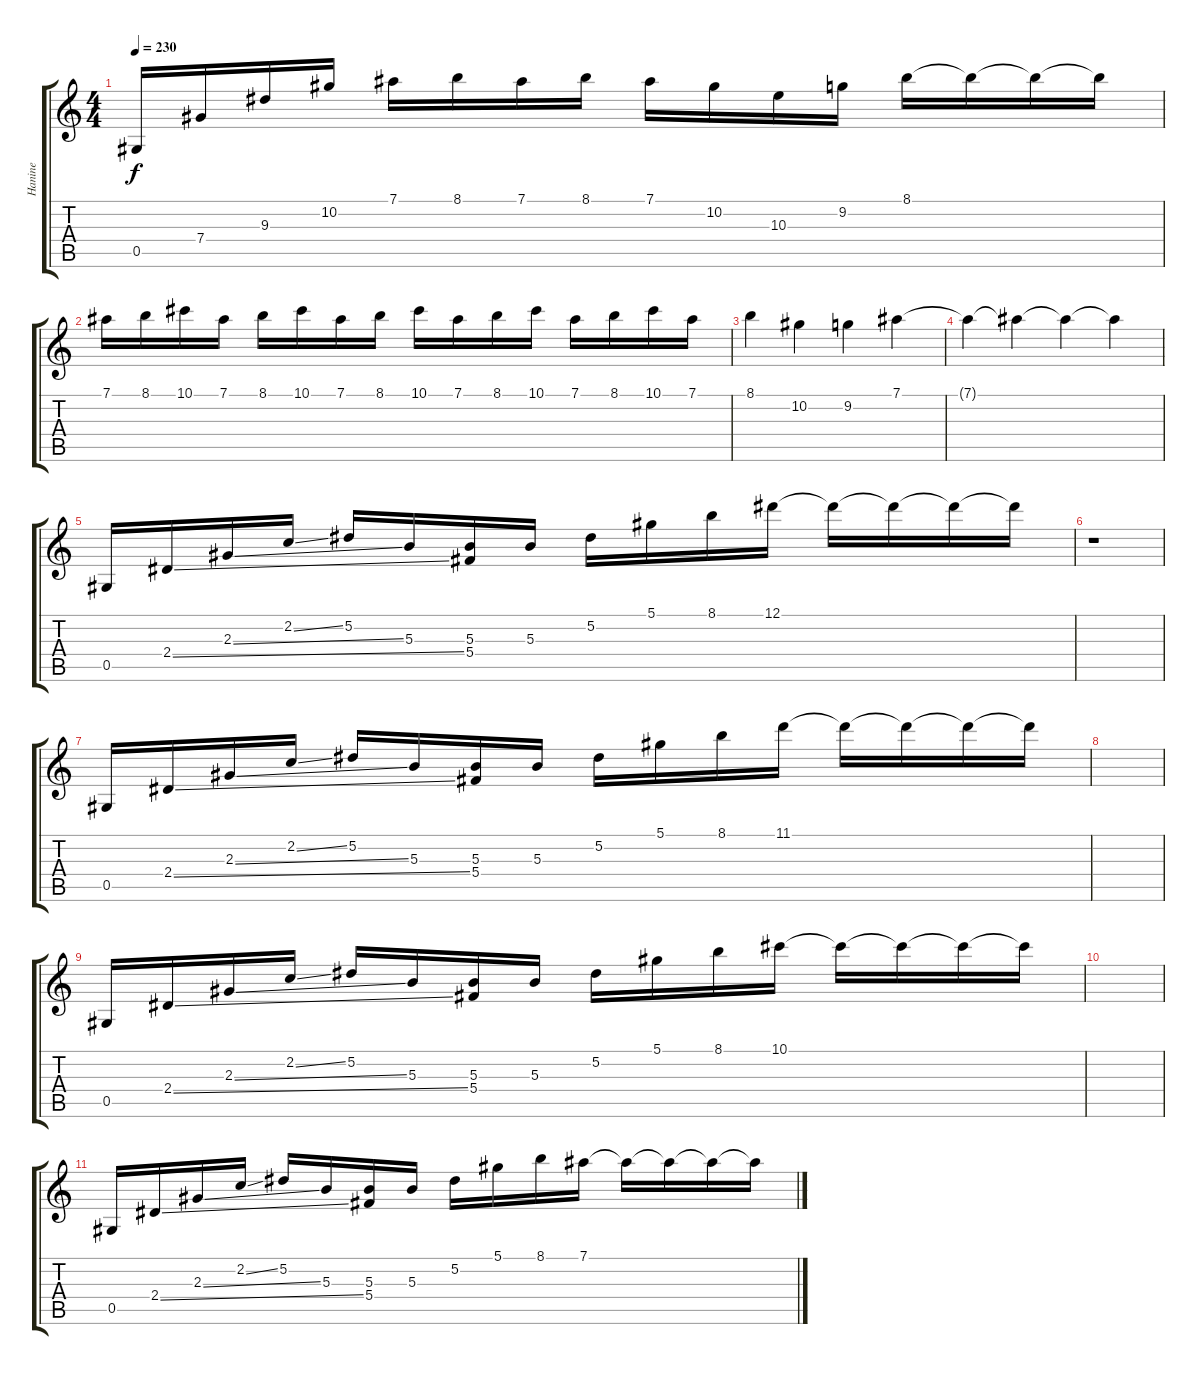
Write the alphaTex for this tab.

\track ("Hanine" "Hanine") {instrument distortionguitar}
\staff {score tabs}
\tuning (Eb4 Bb3 Gb3 Db3 Ab2 Eb2) {hide}
\ts (4 4)
\tempo 230
\clef g2
\ks c
0.5.16{dy f} 7.4.16 9.3.16 10.2.16 7.1.16 8.1.16 7.1.16 8.1.16 7.1.16 10.2.16 10.3.16 9.2.16 8.1.16 8.1{t}.16 8.1{t}.16 8.1{t}.16 |
7.1.16 8.1.16 10.1.16 7.1.16 8.1.16 10.1.16 7.1.16 8.1.16 10.1.16 7.1.16 8.1.16 10.1.16 7.1.16 8.1.16 10.1.16 7.1.16 |
8.1.4 10.2.4 9.2.4 7.1.4 |
7.1{t}.4 7.1{t}.4 7.1{t}.4 7.1{t}.4 |
0.5.16 2.4{ss}.16 2.3{ss}.16 2.2{ss}.16 5.2.16 5.3.16 (5.3 5.4).16 5.3.16 5.2.16 5.1.16 8.1.16 12.1.16 12.1{t}.16 12.1{t}.16 12.1{t}.16 12.1{t}.16 |
r.1 |
0.5.16 2.4{ss}.16 2.3{ss}.16 2.2{ss}.16 5.2.16 5.3.16 (5.3 5.4).16 5.3.16 5.2.16 5.1.16 8.1.16 11.1.16 11.1{t}.16 11.1{t}.16 11.1{t}.16 11.1{t}.16 |
|
0.5.16 2.4{ss}.16 2.3{ss}.16 2.2{ss}.16 5.2.16 5.3.16 (5.3 5.4).16 5.3.16 5.2.16 5.1.16 8.1.16 10.1.16 10.1{t}.16 10.1{t}.16 10.1{t}.16 10.1{t}.16 |
|
0.5.16 2.4{ss}.16 2.3{ss}.16 2.2{ss}.16 5.2.16 5.3.16 (5.3 5.4).16 5.3.16 5.2.16 5.1.16 8.1.16 7.1.16 7.1{t}.16 7.1{t}.16 7.1{t}.16 7.1{t}.16
